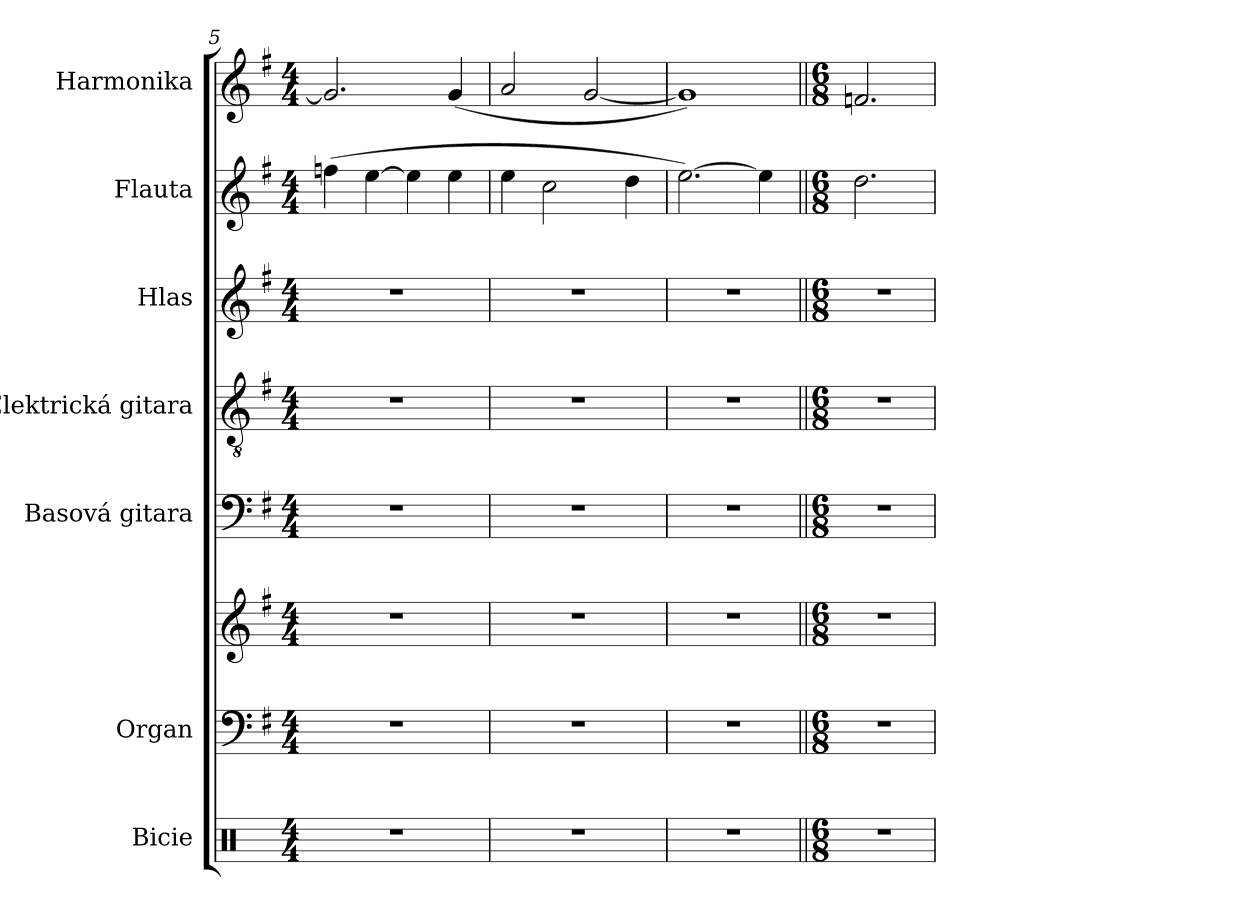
**kern	**kern	**kern	**kern	**kern	**kern	**kern	**kern
*part7	*part6	*part6	*part5	*part4	*part3	*part2	*part1
*staff8	*staff7	*staff6	*staff5	*staff4	*staff3	*staff2	*staff1
*I"Bicie	*I"Organ	*	*I"Basová gitara	*I"Elektrická gitara	*I"Hlas	*I"Flauta	*I"Harmonika
*	*I'Org.	*	*	*	*I'Hl.	*I'Fl.	*I'Harm.
*clefX	*clefF4	*clefG2	*clefF4	*clefGv2	*clefG2	*clefG2	*clefG2
*	*	*	*ITrd7c12	*	*	*	*
*k[]	*k[f#]	*k[f#]	*k[f#]	*k[f#]	*k[f#]	*k[f#]	*k[f#]
*M4/4	*M4/4	*M4/4	*M4/4	*M4/4	*M4/4	*M4/4	*M4/4
=5	=5	=5	=5	=5	=5	=5	=5
1r	1r	1r	1r	1r	1r	(4ffn\	2.g/]
.	.	.	.	.	.	[4ee\	.
.	.	.	.	.	.	4ee\]	.
.	.	.	.	.	.	4ee\	(4g/
=6	=6	=6	=6	=6	=6	=6	=6
1r	1r	1r	1r	1r	1r	4ee\	2a/
.	.	.	.	.	.	2cc\	.
.	.	.	.	.	.	.	[2g/
.	.	.	.	.	.	4dd\	.
=7	=7	=7	=7	=7	=7	=7	=7
1r	1r	1r	1r	1r	1r	[2.ee\)	1g])
.	.	.	.	.	.	4ee\]	.
=8||	=8||	=8||	=8||	=8||	=8||	=8||	=8||
*M6/8	*M6/8	*M6/8	*M6/8	*M6/8	*M6/8	*M6/8	*M6/8
2.r	2.r	2.r	2.r	2.r	2.r	2.dd\	2.fn/
=	=	=	=	=	=	=	=
*-	*-	*-	*-	*-	*-	*-	*-
